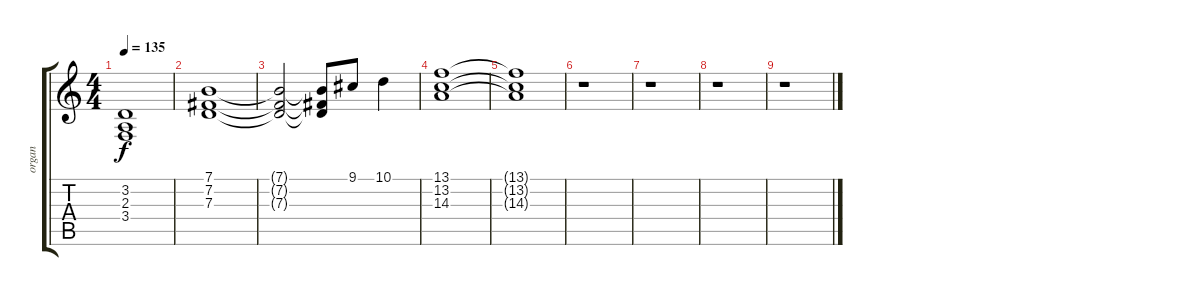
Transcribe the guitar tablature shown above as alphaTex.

\track ("organ" "organ") {instrument churchorgan}
\staff {score tabs}
\tuning (E4 B3 G3 D3 A2 E2) {hide}
\ts (4 4)
\tempo 135
\clef g2
\ks c
(3.2{t} 2.3{t} 3.4{t}).1{dy f} |
(7.1 7.2 7.3).1 |
(7.1{t} 7.2{t} 7.3{t}).2 (7.1{t} 7.2{t} 7.3{t}).8 9.1.8 10.1.4 |
(13.1 13.2 14.3).1 |
(13.1{t} 13.2{t} 14.3{t}).1 |
r.1 |
r.1 |
r.1 |
r.1
